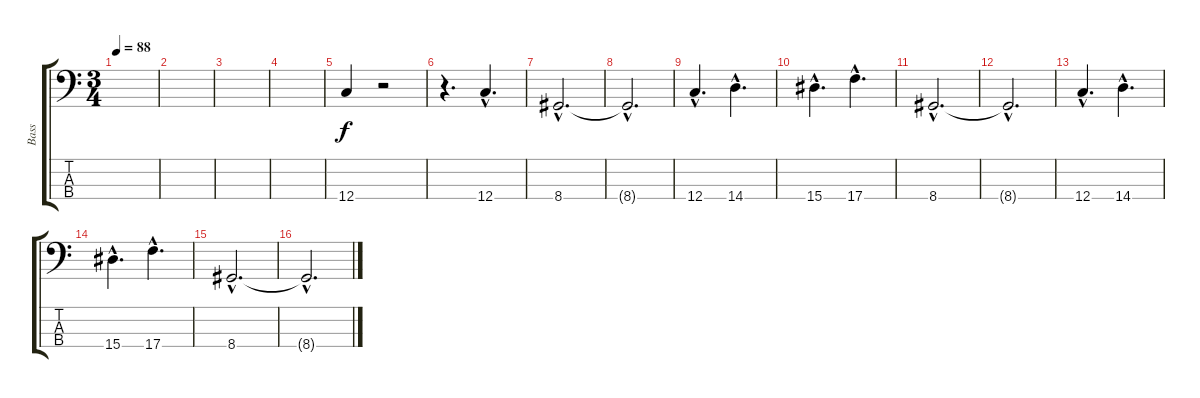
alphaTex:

\track ("Bass" "Bass") {instrument electricbasspick}
\staff {score tabs}
\tuning (F2 C2 G1 C1) {hide}
\ts (3 4)
\tempo 88
\clef f4
\ks c
|
|
|
|
12.4.4 r.2 |
r.4{d} 12.4{hac}.4{d} |
8.4{hac}.2{d} |
8.4{hac t}.2{d} |
12.4{hac}.4{d} 14.4{hac}.4{d} |
15.4{hac}.4{d} 17.4{hac}.4{d} |
8.4{hac}.2{d} |
8.4{hac t}.2{d} |
12.4{hac}.4{d} 14.4{hac}.4{d} |
15.4{hac}.4{d} 17.4{hac}.4{d} |
8.4{hac}.2{d} |
8.4{hac t}.2{d}
